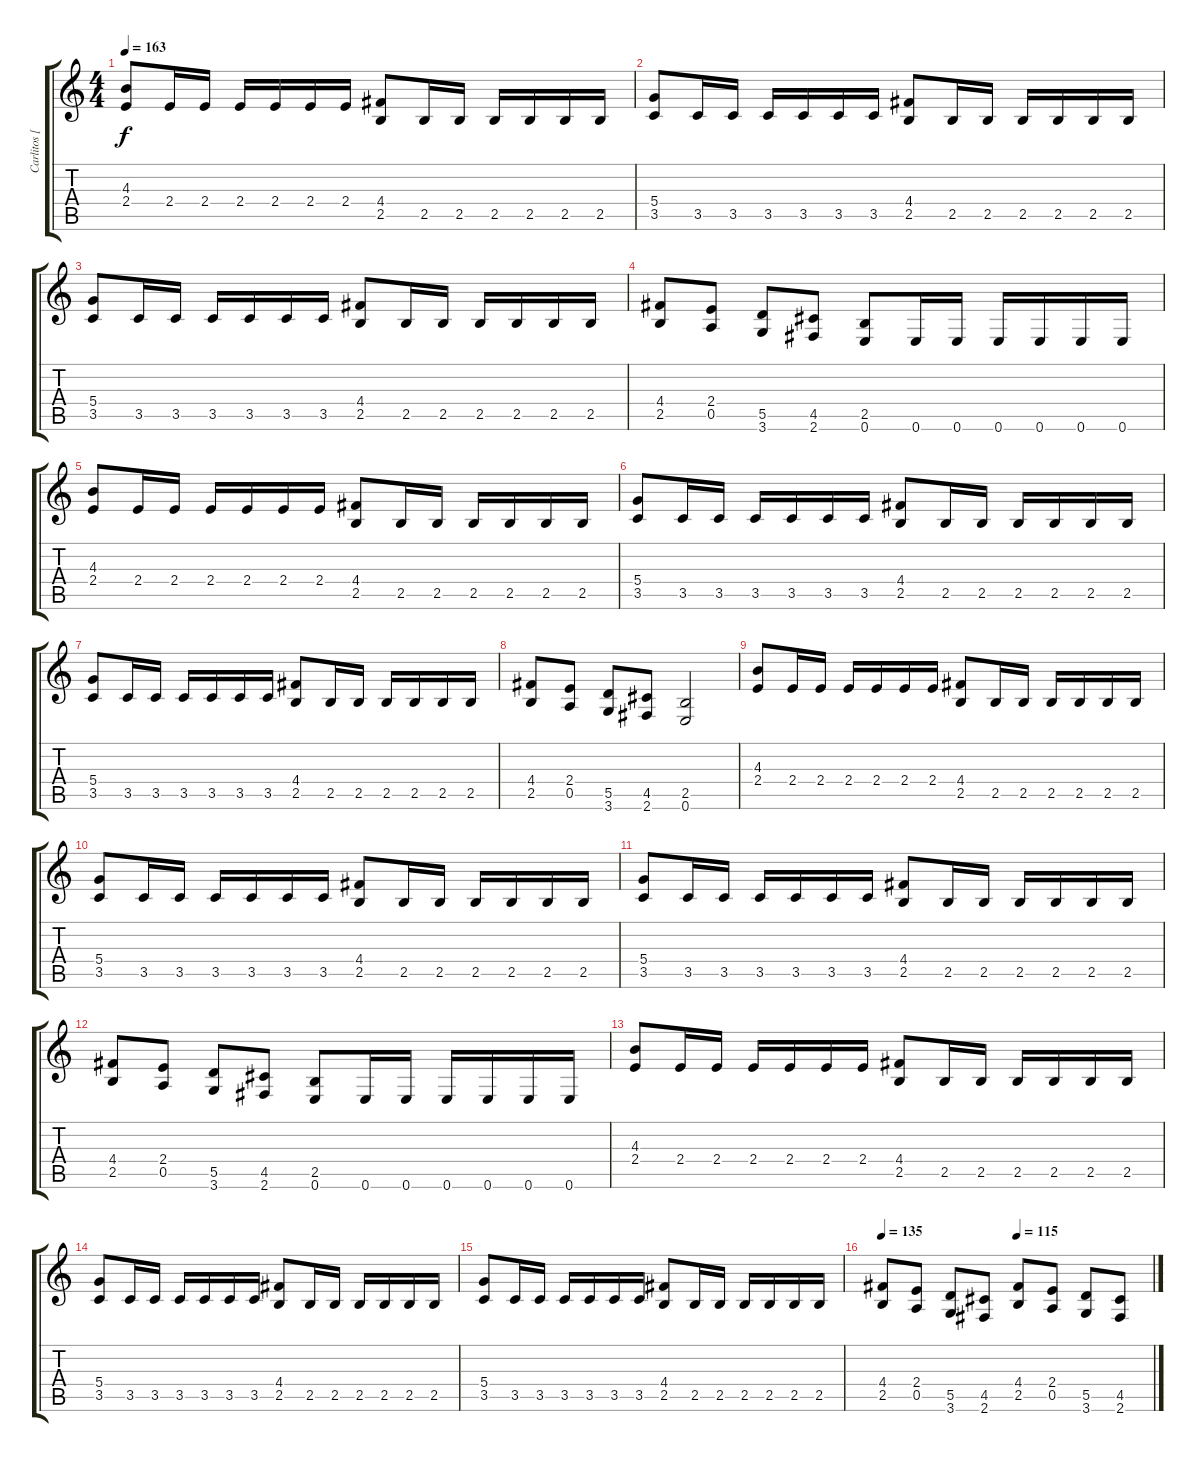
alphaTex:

\track ("Carlitos [guitarra]" "Carlitos [") {instrument distortionguitar}
\staff {score tabs}
\tuning (E4 B3 G3 D3 A2 E2) {hide}
\ts (4 4)
\tempo 163
\clef g2
\ks c
(4.3 2.4).8{dy f} 2.4.16 2.4.16 2.4.16 2.4.16 2.4.16 2.4.16 (4.4 2.5).8 2.5.16 2.5.16 2.5.16 2.5.16 2.5.16 2.5.16 |
(5.4 3.5).8 3.5.16 3.5.16 3.5.16 3.5.16 3.5.16 3.5.16 (4.4 2.5).8 2.5.16 2.5.16 2.5.16 2.5.16 2.5.16 2.5.16 |
(5.4 3.5).8 3.5.16 3.5.16 3.5.16 3.5.16 3.5.16 3.5.16 (4.4 2.5).8 2.5.16 2.5.16 2.5.16 2.5.16 2.5.16 2.5.16 |
(4.4 2.5).8 (2.4 0.5).8 (5.5 3.6).8 (4.5 2.6).8 (2.5 0.6).8 0.6.16 0.6.16 0.6.16 0.6.16 0.6.16 0.6.16 |
(4.3 2.4).8 2.4.16 2.4.16 2.4.16 2.4.16 2.4.16 2.4.16 (4.4 2.5).8 2.5.16 2.5.16 2.5.16 2.5.16 2.5.16 2.5.16 |
(5.4 3.5).8 3.5.16 3.5.16 3.5.16 3.5.16 3.5.16 3.5.16 (4.4 2.5).8 2.5.16 2.5.16 2.5.16 2.5.16 2.5.16 2.5.16 |
(5.4 3.5).8 3.5.16 3.5.16 3.5.16 3.5.16 3.5.16 3.5.16 (4.4 2.5).8 2.5.16 2.5.16 2.5.16 2.5.16 2.5.16 2.5.16 |
(4.4 2.5).8 (2.4 0.5).8 (5.5 3.6).8 (4.5 2.6).8 (2.5 0.6).2 |
(4.3 2.4).8 2.4.16 2.4.16 2.4.16 2.4.16 2.4.16 2.4.16 (4.4 2.5).8 2.5.16 2.5.16 2.5.16 2.5.16 2.5.16 2.5.16 |
(5.4 3.5).8 3.5.16 3.5.16 3.5.16 3.5.16 3.5.16 3.5.16 (4.4 2.5).8 2.5.16 2.5.16 2.5.16 2.5.16 2.5.16 2.5.16 |
(5.4 3.5).8 3.5.16 3.5.16 3.5.16 3.5.16 3.5.16 3.5.16 (4.4 2.5).8 2.5.16 2.5.16 2.5.16 2.5.16 2.5.16 2.5.16 |
(4.4 2.5).8 (2.4 0.5).8 (5.5 3.6).8 (4.5 2.6).8 (2.5 0.6).8 0.6.16 0.6.16 0.6.16 0.6.16 0.6.16 0.6.16 |
(4.3 2.4).8 2.4.16 2.4.16 2.4.16 2.4.16 2.4.16 2.4.16 (4.4 2.5).8 2.5.16 2.5.16 2.5.16 2.5.16 2.5.16 2.5.16 |
(5.4 3.5).8 3.5.16 3.5.16 3.5.16 3.5.16 3.5.16 3.5.16 (4.4 2.5).8 2.5.16 2.5.16 2.5.16 2.5.16 2.5.16 2.5.16 |
(5.4 3.5).8 3.5.16 3.5.16 3.5.16 3.5.16 3.5.16 3.5.16 (4.4 2.5).8 2.5.16 2.5.16 2.5.16 2.5.16 2.5.16 2.5.16 |
\tempo 135
\tempo (115 0.5)
(4.4 2.5).8 (2.4 0.5).8 (5.5 3.6).8 (4.5 2.6).8 (4.4 2.5).8 (2.4 0.5).8 (5.5 3.6).8 (4.5 2.6).8
